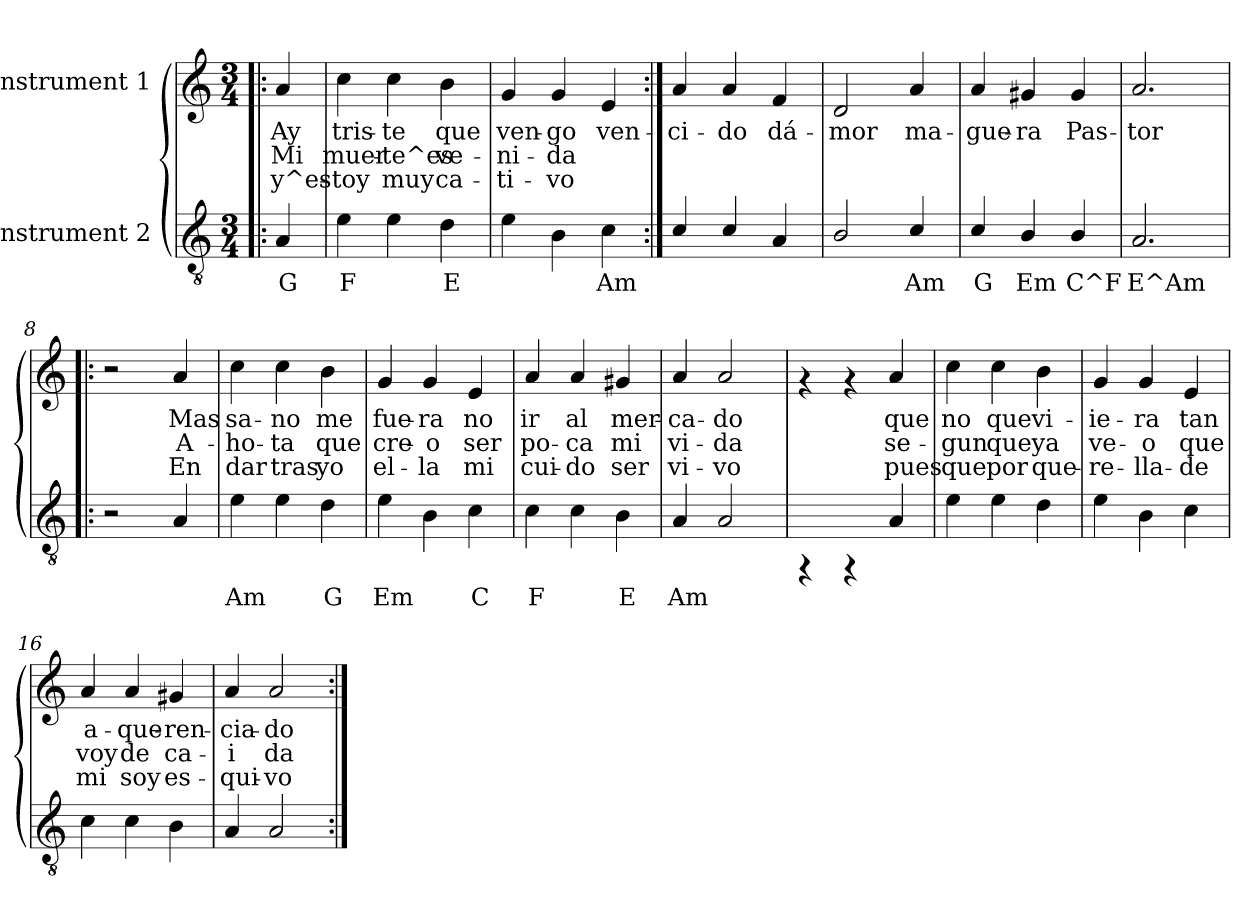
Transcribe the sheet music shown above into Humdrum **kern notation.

**kern	**text	**kern	**text	**text	**text
*part2	*part2	*part1	*part1	*part1	*part1
*staff2	*staff2	*staff1	*staff1	*staff1	*staff1
*I"Instrument 2	*	*I"Instrument 1	*	*	*
!!LO:PB:g=z
*stria5	*	*stria5	*	*	*
*clefGv2	*	*clefG2	*	*	*
*k[]	*	*k[]	*	*	*
*C:	*	*C:	*	*	*
*M3/4	*	*M3/4	*	*	*
=1!|:	=1!|:	=1!|:	=1!|:	=1!|:	=1!|:
!	!LO:LY:b:rj	!	!LO:LY:b:cj	!LO:LY:b:cj	!LO:LY:b:cj
4A/	G	4a/	Ay	Mi	y^es-
=2	=2	=2	=2	=2	=2
!	!LO:LY:b:rj	!	!LO:LY:b:cj	!LO:LY:b:cj	!LO:LY:b:cj
4e\	F	4cc\	-tris-	-muer-	-toy
!	!LO:LY:b:rj	!	!LO:LY:b:cj	!LO:LY:b:cj	!LO:LY:b:cj
4e\	.	4cc\	te	te^es	muy
!	!LO:LY:b:rj	!	!LO:LY:b:cj	!LO:LY:b:cj	!LO:LY:b:cj
4d\	E	4b\	que	ve-	-ca-
=3	=3	=3	=3	=3	=3
!	!LO:LY:b:rj	!	!LO:LY:b:cj	!LO:LY:b:cj	!LO:LY:b:cj
4e\	.	4g/	-ven-	-ni-	-ti-
!	!LO:LY:b:rj	!	!LO:LY:b:cj	!LO:LY:b:cj	!LO:LY:b:cj
4B\	.	4g/	-go	da	vo
!	!LO:LY:b:rj	!	!LO:LY:b:cj	!LO:LY:b:cj	!LO:LY:b:cj
4c\	Am	4e/	ven-	-	.
=4:|!	=4:|!	=4:|!	=4:|!	=4:|!	=4:|!
!	!LO:LY:b:rj	!	!LO:LY:b:cj	!	!
4c/	.	4a/	ci-	.	.
!	!LO:LY:b:rj	!	!LO:LY:b:cj	!	!
4c/	.	4a/	-do	.	.
!	!LO:LY:b:rj	!	!LO:LY:b:cj	!	!
4A/	.	4f/	dá-	.	.
!!LO:LB:g=z
=5	=5	=5	=5	=5	=5
!	!LO:LY:b:rj	!	!LO:LY:b:cj	!	!
2B/	.	2d/	-mor	.	.
!	!LO:LY:b:rj	!	!LO:LY:b:cj	!	!
4c/	Am	4a/	ma-	.	.
=6	=6	=6	=6	=6	=6
!	!LO:LY:b:rj	!	!LO:LY:b:cj	!	!
4c/	G	4a/	-gue-	.	.
!	!LO:LY:b:rj	!	!LO:LY:b:cj	!	!
4B/	Em	4g#X/	-ra	.	.
!	!LO:LY:b:rj	!	!LO:LY:b:cj	!	!
4B/	C^F	4g#/	Pas-	.	.
=7	=7	=7	=7	=7	=7
!	!LO:LY:b:rj	!	!LO:LY:b:cj	!	!
2.A/	E^Am	2.a/	-tor	.	.
!!LO:LB:g=z
=8!|:	=8!|:	=8!|:	=8!|:	=8!|:	=8!|:
2r	.	2r	.	.	.
!	!LO:LY:b:rj	!	!LO:LY:b:cj	!LO:LY:b:cj	!LO:LY:b:cj
4A/	.	4a/	Mas	A-	-En
=9	=9	=9	=9	=9	=9
!	!LO:LY:b:rj	!	!LO:LY:b:cj	!LO:LY:b:cj	!LO:LY:b:cj
4e\	Am	4cc\	sa-	-ho-	-dar
!	!LO:LY:b:rj	!	!LO:LY:b:cj	!LO:LY:b:cj	!LO:LY:b:cj
4e\	.	4cc\	no	ta	tras
!	!LO:LY:b:rj	!	!LO:LY:b:cj	!LO:LY:b:cj	!LO:LY:b:cj
4d\	G	4b\	me	que	yo
=10	=10	=10	=10	=10	=10
!	!LO:LY:b:rj	!	!LO:LY:b:cj	!LO:LY:b:cj	!LO:LY:b:cj
4e\	Em	4g/	fue-	-cre-	-el-
!	!LO:LY:b:rj	!	!LO:LY:b:cj	!LO:LY:b:cj	!LO:LY:b:cj
4B\	.	4g/	-ra	o	la
!	!LO:LY:b:rj	!	!LO:LY:b:cj	!LO:LY:b:cj	!LO:LY:b:cj
4c\	C	4e/	no	ser	mi
=11	=11	=11	=11	=11	=11
!	!LO:LY:b:rj	!	!LO:LY:b:cj	!LO:LY:b:cj	!LO:LY:b:cj
4c\	F	4a/	ir	po-	-cui-
!	!LO:LY:b:rj	!	!LO:LY:b:cj	!LO:LY:b:cj	!LO:LY:b:cj
4c\	.	4a/	-al	ca	do
!	!LO:LY:b:rj	!	!LO:LY:b:cj	!LO:LY:b:cj	!LO:LY:b:cj
4B\	E	4g#X/	mer-	-mi	ser
=12	=12	=12	=12	=12	=12
!	!LO:LY:b:rj	!	!LO:LY:b:cj	!LO:LY:b:cj	!LO:LY:b:cj
4A/	Am	4a/	ca-	-vi-	-vi-
!	!LO:LY:b:rj	!	!LO:LY:b:cj	!LO:LY:b:cj	!LO:LY:b:cj
2A/	.	2a/	-do	da	vo
!!LO:LB:g=z
=13	=13	=13	=13	=13	=13
4rFF	.	4rf	.	.	.
4rFF	.	4rf	.	.	.
!	!LO:LY:b:rj	!	!LO:LY:b:cj	!LO:LY:b:cj	!LO:LY:b:cj
4A/	.	4a/	que	se-	-pues
=14	=14	=14	=14	=14	=14
!	!LO:LY:b:rj	!	!LO:LY:b:cj	!LO:LY:b:cj	!LO:LY:b:cj
4e\	.	4cc\	no	gun	que
!	!LO:LY:b:rj	!	!LO:LY:b:cj	!LO:LY:b:cj	!LO:LY:b:cj
4e\	.	4cc\	que	que	por
!	!LO:LY:b:rj	!	!LO:LY:b:cj	!LO:LY:b:cj	!LO:LY:b:cj
4d\	.	4b\	vi-	-ya	que-
=15	=15	=15	=15	=15	=15
!	!LO:LY:b:rj	!	!LO:LY:b:cj	!LO:LY:b:cj	!LO:LY:b:cj
4e\	.	4g/	-ie-	-ve-	-re-
!	!LO:LY:b:rj	!	!LO:LY:b:cj	!LO:LY:b:cj	!LO:LY:b:cj
4B\	.	4g/	-ra	o	lla-
!	!LO:LY:b:rj	!	!LO:LY:b:cj	!LO:LY:b:cj	!LO:LY:b:cj
4c\	.	4e/	-tan	que	de
=16	=16	=16	=16	=16	=16
!	!LO:LY:b:rj	!	!LO:LY:b:cj	!LO:LY:b:cj	!LO:LY:b:cj
4c\	.	4a/	a-	-voy	mi
!	!LO:LY:b:rj	!	!LO:LY:b:cj	!LO:LY:b:cj	!LO:LY:b:cj
4c\	.	4a/	que-	-de	soy
!	!LO:LY:b:rj	!	!LO:LY:b:cj	!LO:LY:b:cj	!LO:LY:b:cj
4B\	.	4g#X/	ren-	-ca-	-es-
=17	=17	=17	=17	=17	=17
!	!LO:LY:b:rj	!	!LO:LY:b:cj	!LO:LY:b:cj	!LO:LY:b:cj
4A/	.	4a/	-cia-	-i	qui-
!	!LO:LY:b:rj	!	!LO:LY:b:cj	!LO:LY:b:cj	!LO:LY:b:cj
2A/	.	2a/	-do	da	vo
=:|!	=:|!	=:|!	=:|!	=:|!	=:|!
*-	*-	*-	*-	*-	*-
